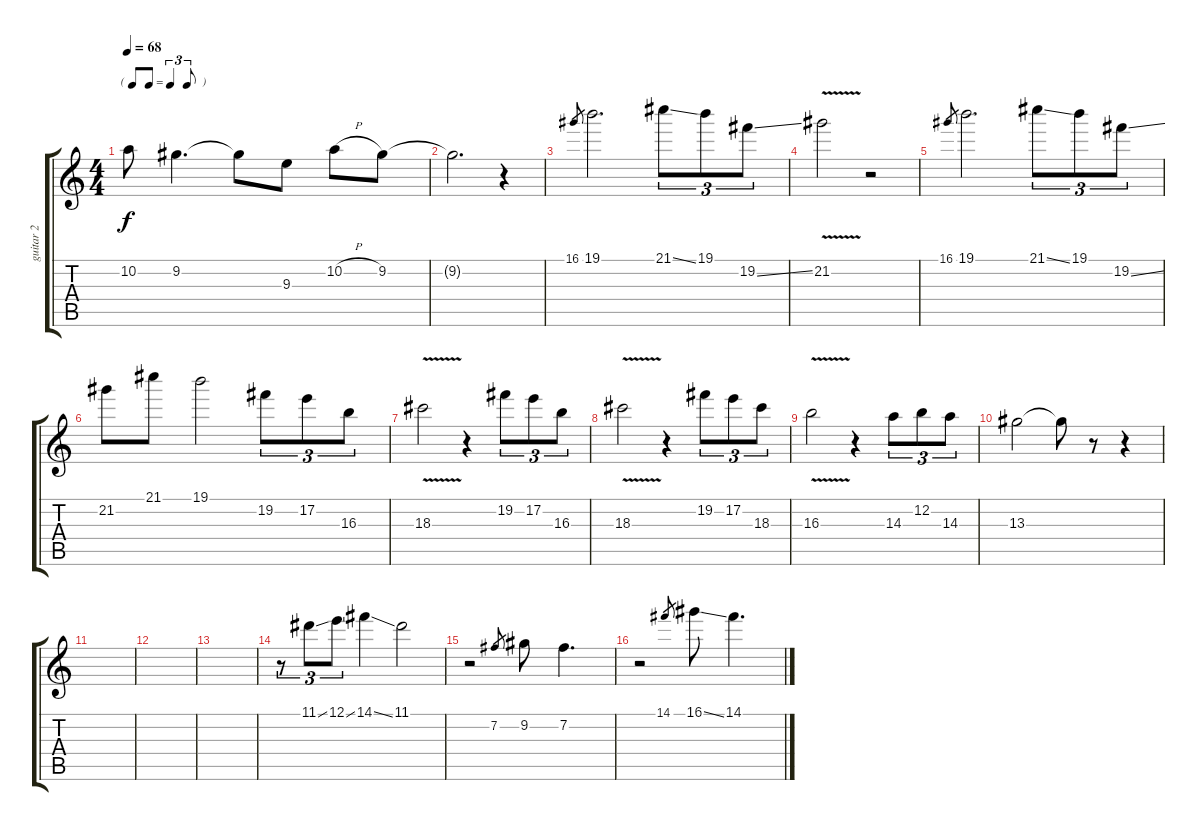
\track ("guitar 2" "guitar 2") {instrument electricguitarjazz}
\staff {score tabs}
\tuning (E4 B3 G3 D3 A2 E2) {hide}
\ts (4 4)
\tf triplet8th
\tempo 68
\clef g2
\ks c
10.2.8{dy f} 9.2.4{d} 9.2{t}.8 9.3.8 10.2{h}.8 9.2.8 |
9.2{t}.2{d} r.4 |
16.1.8{gr} 19.1.2{d} 21.1{ss}.8{tu (3 2)} 19.1.8{tu (3 2)} 19.2{ss}.8{tu (3 2)} |
21.2{v}.2 r.2 |
16.1.8{gr} 19.1.2{d} 21.1{ss}.8{tu (3 2)} 19.1.8{tu (3 2)} 19.2{ss}.8{tu (3 2)} |
21.2.8 21.1.8 19.1.2 19.2.8{tu (3 2)} 17.2.8{tu (3 2)} 16.3.8{tu (3 2)} |
18.3{v}.2 r.4 19.2.8{tu (3 2)} 17.2.8{tu (3 2)} 16.3.8{tu (3 2)} |
18.3{v}.2 r.4 19.2.8{tu (3 2)} 17.2.8{tu (3 2)} 18.3.8{tu (3 2)} |
16.3{v}.2 r.4 14.3.8{tu (3 2)} 12.2.8{tu (3 2)} 14.3.8{tu (3 2)} |
13.3.2 13.3{t}.8 r.8 r.4 |
|
|
|
r.8{tu (3 2)} 11.1{ss}.8{tu (3 2)} 12.1{ss}.8{tu (3 2)} 14.1{ss}.4 11.1.2 |
r.2 7.2.8{gr} 9.2.8 7.2.4{d} |
r.2 14.1.8{gr} 16.1{ss}.8 14.1.4{d}
